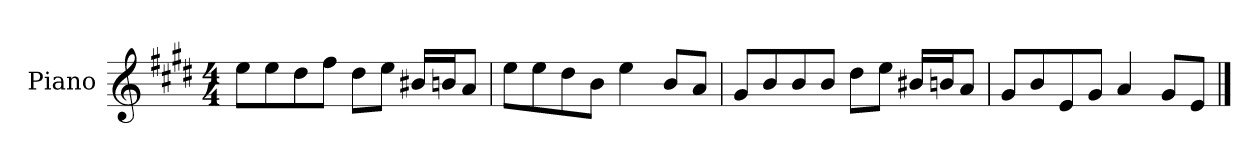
**kern
*part1
*staff1
*I"Piano
*I'P-no
*clefG2
*k[f#c#g#d#]
*M4/4
*MM90
=1
8ee\L
8ee\
8dd#\
8ff#\J
8dd#\L
8ee\J
16b#X/LL
16bn/J
8a/J
=2
8ee\L
8ee\
8dd#\
8b\J
4ee\
8b/L
8a/J
=3
8g#/L
8b/
8b/
8b/J
8dd#\L
8ee\J
16b#X/LL
16bn/J
8a/J
=4
8g#/L
8b/
8e/
8g#/J
4a/
8g#/L
8e/J
==
*-
